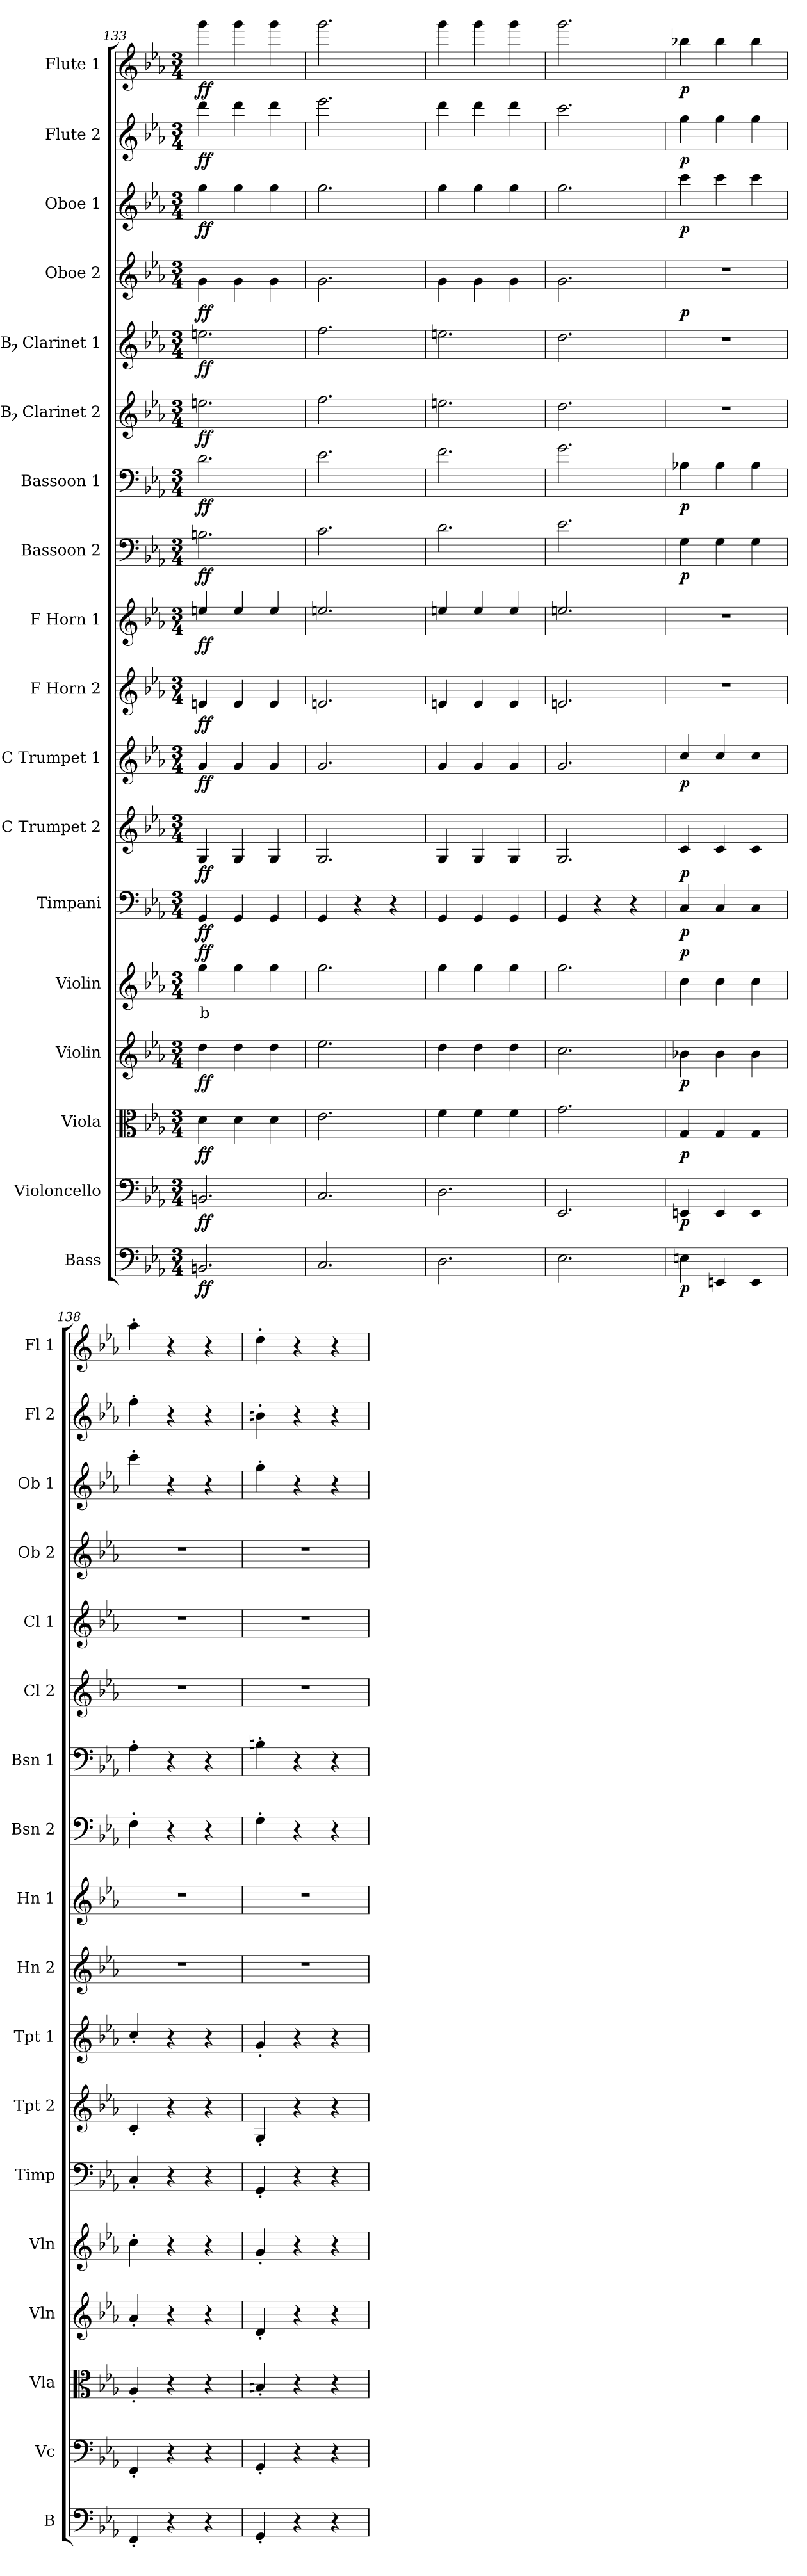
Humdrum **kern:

**kern	**dynam	**kern	**dynam	**kern	**dynam	**kern	**dynam	**kern	**text	**dynam	**kern	**dynam	**kern	**dynam	**kern	**dynam	**kern	**dynam	**kern	**dynam	**kern	**dynam	**kern	**dynam	**kern	**dynam	**kern	**dynam	**kern	**dynam	**kern	**dynam	**kern	**dynam	**kern	**dynam
*part18	*part18	*part17	*part17	*part16	*part16	*part15	*part15	*part14	*part14	*part14	*part13	*part13	*part12	*part12	*part11	*part11	*part10	*part10	*part9	*part9	*part8	*part8	*part7	*part7	*part6	*part6	*part5	*part5	*part4	*part4	*part3	*part3	*part2	*part2	*part1	*part1
*staff18	*staff18	*staff17	*staff17	*staff16	*staff16	*staff15	*staff15	*staff14	*staff14	*staff14	*staff13	*staff13	*staff12	*staff12	*staff11	*staff11	*staff10	*staff10	*staff9	*staff9	*staff8	*staff8	*staff7	*staff7	*staff6	*staff6	*staff5	*staff5	*staff4	*staff4	*staff3	*staff3	*staff2	*staff2	*staff1	*staff1
*I"Bass	*	*I"Violoncello	*	*I"Viola	*	*I"Violin	*	*I"Violin	*	*	*I"Timpani	*	*I"C Trumpet 2	*	*I"C Trumpet 1	*	*I"F Horn 2	*	*I"F Horn 1	*	*I"Bassoon 2	*	*I"Bassoon 1	*	*I"Bb Clarinet 2	*	*I"Bb Clarinet 1	*	*I"Oboe 2	*	*I"Oboe 1	*	*I"Flute 2	*	*I"Flute 1	*
*I'B	*	*I'Vc	*	*I'Vla	*	*I'Vln	*	*I'Vln	*	*	*I'Timp	*	*I'Tpt 2	*	*I'Tpt 1	*	*I'Hn 2	*	*I'Hn 1	*	*I'Bsn 2	*	*I'Bsn 1	*	*I'Cl 2	*	*I'Cl 1	*	*I'Ob 2	*	*I'Ob 1	*	*I'Fl 2	*	*I'Fl 1	*
*clefF4	*	*clefF4	*	*clefC3	*	*clefG2	*	*clefG2	*	*	*clefF4	*	*clefG2	*	*clefG2	*	*clefG2	*	*clefG2	*	*clefF4	*	*clefF4	*	*clefG2	*	*clefG2	*	*clefG2	*	*clefG2	*	*clefG2	*	*clefG2	*
*ITrd7c12	*	*	*	*	*	*	*	*	*	*	*	*	*	*	*	*	*ITrd4c7	*	*ITrd4c7	*	*	*	*	*	*ITrd1c2	*	*ITrd1c2	*	*	*	*	*	*	*	*	*
*k[b-e-a-]	*	*k[b-e-a-]	*	*k[b-e-a-]	*	*k[b-e-a-]	*	*k[b-e-a-]	*	*	*k[b-e-a-]	*	*k[b-e-a-]	*	*k[b-e-a-]	*	*k[b-e-a-d-]	*	*k[b-e-a-d-]	*	*k[b-e-a-]	*	*k[b-e-a-]	*	*k[b-e-a-d-g-]	*	*k[b-e-a-d-g-]	*	*k[b-e-a-]	*	*k[b-e-a-]	*	*k[b-e-a-]	*	*k[b-e-a-]	*
*M3/4	*	*M3/4	*	*M3/4	*	*M3/4	*	*M3/4	*	*	*M3/4	*	*M3/4	*	*M3/4	*	*M3/4	*	*M3/4	*	*M3/4	*	*M3/4	*	*M3/4	*	*M3/4	*	*M3/4	*	*M3/4	*	*M3/4	*	*M3/4	*
=133	=133	=133	=133	=133	=133	=133	=133	=133	=133	=133	=133	=133	=133	=133	=133	=133	=133	=133	=133	=133	=133	=133	=133	=133	=133	=133	=133	=133	=133	=133	=133	=133	=133	=133	=133	=133
!	!LO:DY:b	!	!LO:DY:b	!	!LO:DY:b	!	!LO:DY:b	!	!LO:LY:b	!LO:DY:b	!	!LO:DY:b	!	!LO:DY:b	!	!LO:DY:b	!	!LO:DY:b	!	!LO:DY:b	!	!LO:DY:b	!	!LO:DY:b	!	!LO:DY:b	!	!LO:DY:b	!	!LO:DY:b	!	!LO:DY:b	!	!LO:DY:b	!	!LO:DY:b
2.BBBn	ff	2.BBn	ff	4d	ff	4dd	ff	4gg	b	ff	4GG	ff	4G/	ff	4g/	ff	4An/	ff	4an/	ff	2.Bn\	ff	2.d\	ff	2.ddn	ff	2.ddn	ff	4g\	ff	4gg\	ff	4ddd\	ff	4ggg\	ff
.	.	.	.	4d	.	4dd	.	4gg	.	.	4GG	.	4G/	.	4g/	.	4A/	.	4a/	.	.	.	.	.	.	.	.	.	4g\	.	4gg\	.	4ddd\	.	4ggg\	.
.	.	.	.	4d	.	4dd	.	4gg	.	.	4GG	.	4G/	.	4g/	.	4A/	.	4a/	.	.	.	.	.	.	.	.	.	4g\	.	4gg\	.	4ddd\	.	4ggg\	.
=134	=134	=134	=134	=134	=134	=134	=134	=134	=134	=134	=134	=134	=134	=134	=134	=134	=134	=134	=134	=134	=134	=134	=134	=134	=134	=134	=134	=134	=134	=134	=134	=134	=134	=134	=134	=134
2.CC	.	2.C	.	2.e-	.	2.ee-	.	2.gg	.	.	4GG	.	2.G/	.	2.g/	.	2.An/	.	2.an/	.	2.c\	.	2.e-\	.	2.ee-	.	2.ee-	.	2.g\	.	2.gg\	.	2.eee-\	.	2.ggg\	.
.	.	.	.	.	.	.	.	.	.	.	4r	.	.	.	.	.	.	.	.	.	.	.	.	.	.	.	.	.	.	.	.	.	.	.	.	.
.	.	.	.	.	.	.	.	.	.	.	4r	.	.	.	.	.	.	.	.	.	.	.	.	.	.	.	.	.	.	.	.	.	.	.	.	.
=135	=135	=135	=135	=135	=135	=135	=135	=135	=135	=135	=135	=135	=135	=135	=135	=135	=135	=135	=135	=135	=135	=135	=135	=135	=135	=135	=135	=135	=135	=135	=135	=135	=135	=135	=135	=135
2.DD	.	2.D	.	4f	.	4dd	.	4gg	.	.	4GG	.	4G/	.	4g/	.	4An/	.	4an/	.	2.d\	.	2.f\	.	2.ddn	.	2.ddn	.	4g\	.	4gg\	.	4ddd\	.	4ggg\	.
.	.	.	.	4f	.	4dd	.	4gg	.	.	4GG	.	4G/	.	4g/	.	4A/	.	4a/	.	.	.	.	.	.	.	.	.	4g\	.	4gg\	.	4ddd\	.	4ggg\	.
.	.	.	.	4f	.	4dd	.	4gg	.	.	4GG	.	4G/	.	4g/	.	4A/	.	4a/	.	.	.	.	.	.	.	.	.	4g\	.	4gg\	.	4ddd\	.	4ggg\	.
=136	=136	=136	=136	=136	=136	=136	=136	=136	=136	=136	=136	=136	=136	=136	=136	=136	=136	=136	=136	=136	=136	=136	=136	=136	=136	=136	=136	=136	=136	=136	=136	=136	=136	=136	=136	=136
2.EE-	.	2.EE-	.	2.g	.	2.cc	.	2.gg	.	.	4GG	.	2.G/	.	2.g/	.	2.An/	.	2.an/	.	2.e-\	.	2.g\	.	2.cc	.	2.cc	.	2.g\	.	2.gg\	.	2.ccc\	.	2.ggg\	.
.	.	.	.	.	.	.	.	.	.	.	4r	.	.	.	.	.	.	.	.	.	.	.	.	.	.	.	.	.	.	.	.	.	.	.	.	.
.	.	.	.	.	.	.	.	.	.	.	4r	.	.	.	.	.	.	.	.	.	.	.	.	.	.	.	.	.	.	.	.	.	.	.	.	.
=137	=137	=137	=137	=137	=137	=137	=137	=137	=137	=137	=137	=137	=137	=137	=137	=137	=137	=137	=137	=137	=137	=137	=137	=137	=137	=137	=137	=137	=137	=137	=137	=137	=137	=137	=137	=137
!	!LO:DY:b	!	!LO:DY:b	!	!LO:DY:b	!	!LO:DY:b	!	!	!LO:DY:b	!	!LO:DY:b	!	!LO:DY:b	!	!LO:DY:b	!	!	!	!	!	!LO:DY:b	!	!LO:DY:b	!	!	!	!	!	!LO:DY:b	!	!LO:DY:b	!	!LO:DY:b	!	!LO:DY:b
4EEn	p	4EEn	p	4G	p	4b-X	p	4cc	.	p	4C	p	4c/	p	4cc/	p	2.r	.	2.r	.	4G\	p	4B-X\	p	2.r	.	2.r	.	2.r	p	4ccc	p	4gg\	p	4bb-X\	p
4EEEn	.	4EE	.	4G	.	4b-	.	4cc	.	.	4C	.	4c/	.	4cc/	.	.	.	.	.	4G\	.	4B-\	.	.	.	.	.	.	.	4ccc	.	4gg\	.	4bb-\	.
4EEE	.	4EE	.	4G	.	4b-	.	4cc	.	.	4C	.	4c/	.	4cc/	.	.	.	.	.	4G\	.	4B-\	.	.	.	.	.	.	.	4ccc	.	4gg\	.	4bb-\	.
=138	=138	=138	=138	=138	=138	=138	=138	=138	=138	=138	=138	=138	=138	=138	=138	=138	=138	=138	=138	=138	=138	=138	=138	=138	=138	=138	=138	=138	=138	=138	=138	=138	=138	=138	=138	=138
4FFF'	.	4FF'	.	4A-'	.	4a-'	.	4cc'	.	.	4C'	.	4c'/	.	4cc'/	.	2.r	.	2.r	.	4F'\	.	4A-'\	.	2.r	.	2.r	.	2.r	.	4ccc'	.	4ff'\	.	4aa-'\	.
4r	.	4r	.	4r	.	4r	.	4r	.	.	4r	.	4r	.	4r	.	.	.	.	.	4r	.	4r	.	.	.	.	.	.	.	4r	.	4r	.	4r	.
4r	.	4r	.	4r	.	4r	.	4r	.	.	4r	.	4r	.	4r	.	.	.	.	.	4r	.	4r	.	.	.	.	.	.	.	4r	.	4r	.	4r	.
=139	=139	=139	=139	=139	=139	=139	=139	=139	=139	=139	=139	=139	=139	=139	=139	=139	=139	=139	=139	=139	=139	=139	=139	=139	=139	=139	=139	=139	=139	=139	=139	=139	=139	=139	=139	=139
4GGG'	.	4GG'	.	4Bn'	.	4d'	.	4g'	.	.	4GG'	.	4G'/	.	4g'/	.	2.r	.	2.r	.	4G'\	.	4Bn'\	.	2.r	.	2.r	.	2.r	.	4gg'	.	4bn'\	.	4dd'\	.
4r	.	4r	.	4r	.	4r	.	4r	.	.	4r	.	4r	.	4r	.	.	.	.	.	4r	.	4r	.	.	.	.	.	.	.	4r	.	4r	.	4r	.
4r	.	4r	.	4r	.	4r	.	4r	.	.	4r	.	4r	.	4r	.	.	.	.	.	4r	.	4r	.	.	.	.	.	.	.	4r	.	4r	.	4r	.
=	=	=	=	=	=	=	=	=	=	=	=	=	=	=	=	=	=	=	=	=	=	=	=	=	=	=	=	=	=	=	=	=	=	=	=	=
*-	*-	*-	*-	*-	*-	*-	*-	*-	*-	*-	*-	*-	*-	*-	*-	*-	*-	*-	*-	*-	*-	*-	*-	*-	*-	*-	*-	*-	*-	*-	*-	*-	*-	*-	*-	*-
